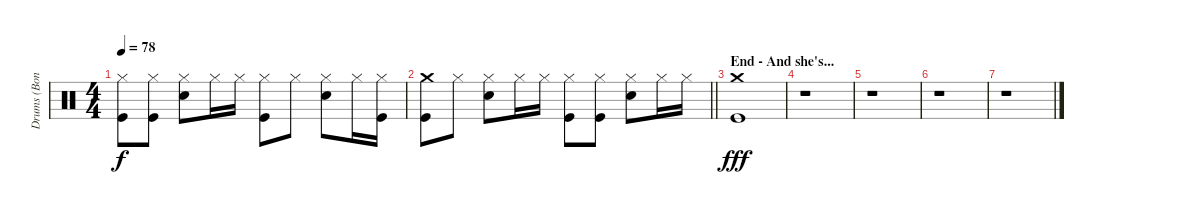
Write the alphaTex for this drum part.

\track ("Drums (Bonham)" "Drums (Bon") {instrument percussion}
\staff {score}
\articulation defaults
\ts (4 4)
\tempo 78
\clef neutral
\ks c
("Hi-Hat (closed)" "Kick (hit)").8{dy f} ("Hi-Hat (closed)" "Kick (hit)").8 ("Hi-Hat (closed)" "Electric Snare (hit)").8 "Hi-Hat (closed)".16 "Hi-Hat (closed)".16 ("Hi-Hat (closed)" "Kick (hit)").8 "Hi-Hat (closed)".8 ("Hi-Hat (closed)" "Electric Snare (hit)").8 "Hi-Hat (closed)".16 ("Hi-Hat (closed)" "Kick (hit)").16 |
\barLineRight lightlight
("Kick (hit)" "Crash medium (hit)").8 "Hi-Hat (closed)".8 ("Hi-Hat (closed)" "Electric Snare (hit)").8 "Hi-Hat (closed)".16 "Hi-Hat (closed)".16 ("Hi-Hat (closed)" "Kick (hit)").8 ("Hi-Hat (closed)" "Kick (hit)").8 ("Hi-Hat (closed)" "Electric Snare (hit)").8 "Hi-Hat (closed)".16 "Hi-Hat (closed)".16 |
\section ("" "End - And she's...")
("Crash medium (hit)" "Kick (hit)").1{dy fff} |
r.1 |
r.1 |
r.1 |
r.1
